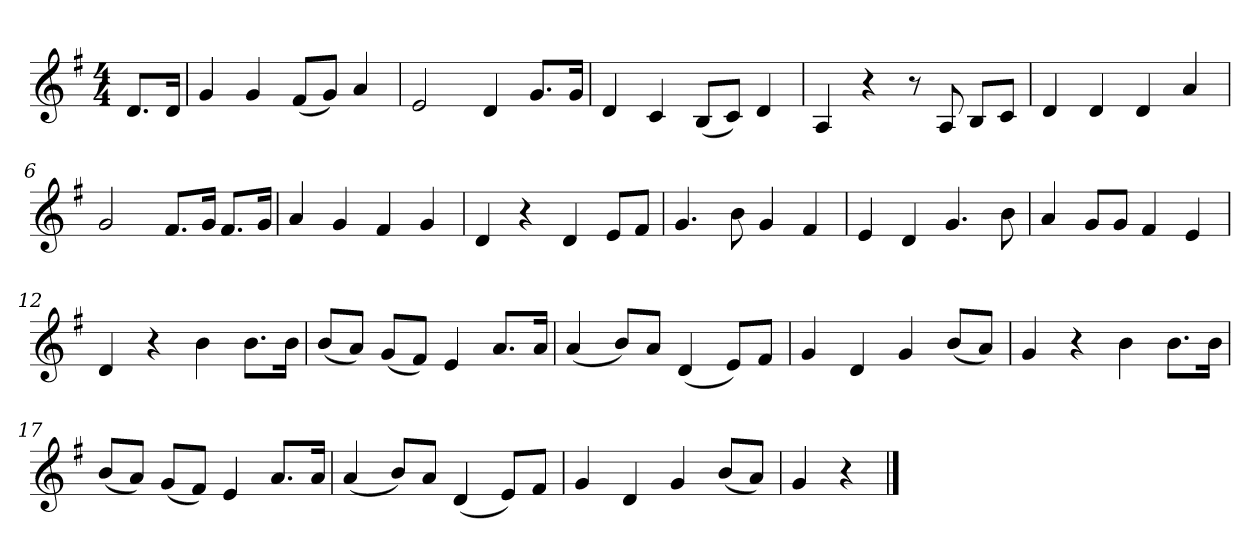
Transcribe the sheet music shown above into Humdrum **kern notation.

**kern
*part1
*staff1
*k[f#]
*M4/4
*MM120
=
8.dL
16dJk
=1
4g
4g
(8f#L
8gJ)
4a
=2
2e
4d
8.gL
16gJk
=3
4d
4c
(8BL
8cJ)
4d
=4
4A
4r
8r
8A
8BL
8cJ
=5
4d
4d
4d
4a
=6
2g
8.f#L
16gJk
8.f#L
16gJk
=7
4a
4g
4f#
4g
=8
4d
4r
4d
8eL
8f#J
=9
4.g
8b
4g
4f#
=10
4e
4d
4.g
8b
=11
4a
8gL
8gJ
4f#
4e
=12
4d
4r
4b
8.bL
16bJk
=13
(8bL
8aJ)
(8gL
8f#J)
4e
8.aL
16aJk
=14
(4a
8bL)
8aJ
(4d
8eL)
8f#J
=15
4g
4d
4g
(8bL
8aJ)
=16
4g
4r
4b
8.bL
16bJk
=17
(8bL
8aJ)
(8gL
8f#J)
4e
8.aL
16aJk
=18
(4a
8bL)
8aJ
(4d
8eL)
8f#J
=19
4g
4d
4g
(8bL
8aJ)
=20
4g
4r
==
*-
